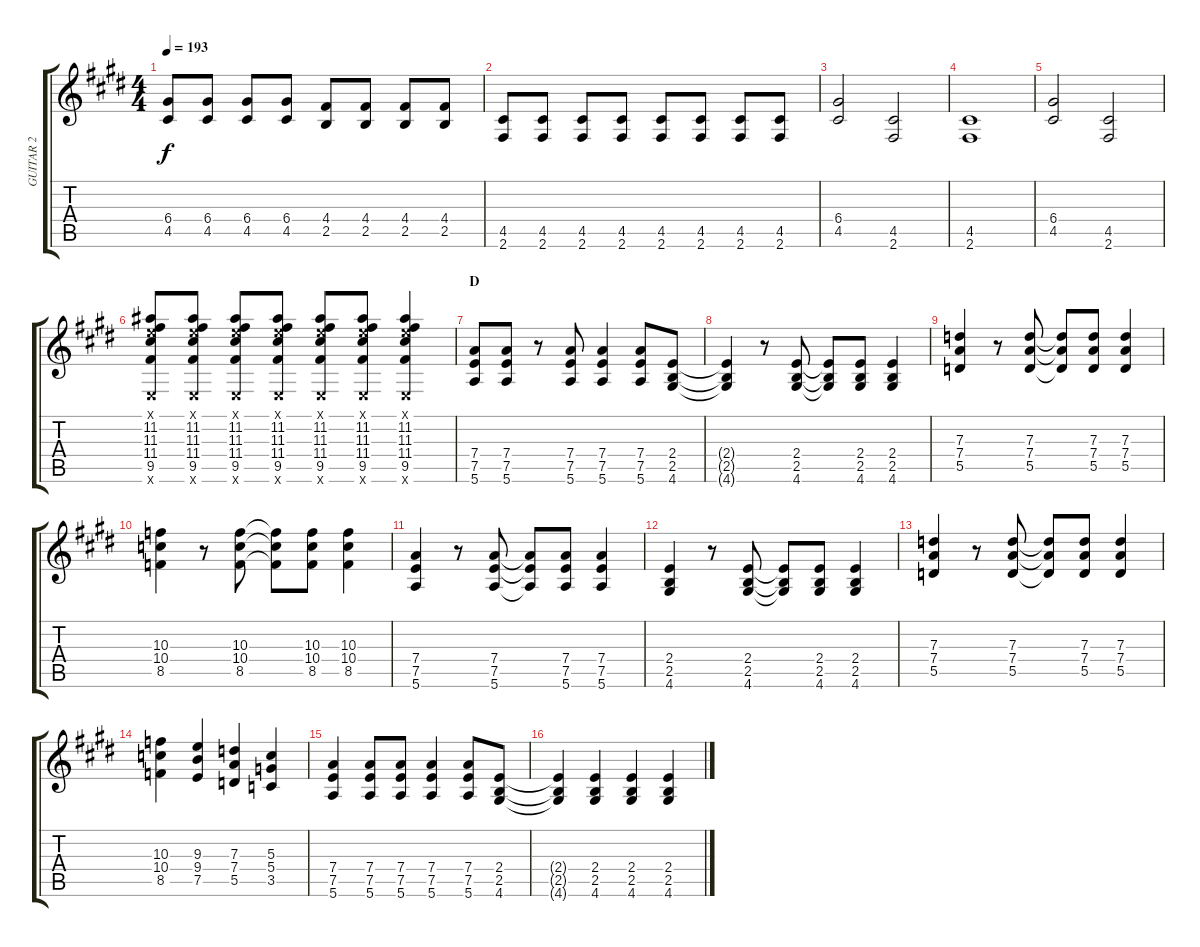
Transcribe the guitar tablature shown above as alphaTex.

\track ("GUITAR 2" "GUITAR 2") {instrument distortionguitar}
\staff {score tabs}
\tuning (E4 B3 G3 D3 A2 E2) {hide}
\ts (4 4)
\tempo 193
\clef g2
\ks c#minor
(6.4 4.5).8{dy f} (6.4 4.5).8 (6.4 4.5).8 (6.4 4.5).8 (4.4 2.5).8 (4.4 2.5).8 (4.4 2.5).8 (4.4 2.5).8 |
(4.5 2.6).8 (4.5 2.6).8 (4.5 2.6).8 (4.5 2.6).8 (4.5 2.6).8 (4.5 2.6).8 (4.5 2.6).8 (4.5 2.6).8 |
(6.4 4.5).2 (4.5 2.6).2 |
(4.5 2.6).1 |
(6.4 4.5).2 (4.5 2.6).2 |
(0.1{x} 11.2 11.3 11.4 9.5 0.6{x}).8 (0.1{x} 11.2 11.3 11.4 9.5 0.6{x}).8 (0.1{x} 11.2 11.3 11.4 9.5 0.6{x}).8 (0.1{x} 11.2 11.3 11.4 9.5 0.6{x}).8 (0.1{x} 11.2 11.3 11.4 9.5 0.6{x}).8 (0.1{x} 11.2 11.3 11.4 9.5 0.6{x}).8 (0.1{x} 11.2 11.3 11.4 9.5 0.6{x}).4 |
\section ("" "D")
(7.4 7.5 5.6).8 (7.4 7.5 5.6).8 r.8 (7.4 7.5 5.6).8 (7.4 7.5 5.6).4 (7.4 7.5 5.6).8 (2.4 2.5 4.6).8 |
(2.4{t} 2.5{t} 4.6{t}).4 r.8 (2.4 2.5 4.6).8 (2.4{t} 2.5{t} 4.6{t}).8 (2.4 2.5 4.6).8 (2.4 2.5 4.6).4 |
(7.3 7.4 5.5).4 r.8 (7.3 7.4 5.5).8 (7.3{t} 7.4{t} 5.5{t}).8 (7.3 7.4 5.5).8 (7.3 7.4 5.5).4 |
(10.3 10.4 8.5).4 r.8 (10.3 10.4 8.5).8 (10.3{t} 10.4{t} 8.5{t}).8 (10.3 10.4 8.5).8 (10.3 10.4 8.5).4 |
(7.4 7.5 5.6).4 r.8 (7.4 7.5 5.6).8 (7.4{t} 7.5{t} 5.6{t}).8 (7.4 7.5 5.6).8 (7.4 7.5 5.6).4 |
(2.4 2.5 4.6).4 r.8 (2.4 2.5 4.6).8 (2.4{t} 2.5{t} 4.6{t}).8 (2.4 2.5 4.6).8 (2.4 2.5 4.6).4 |
(7.3 7.4 5.5).4 r.8 (7.3 7.4 5.5).8 (7.3{t} 7.4{t} 5.5{t}).8 (7.3 7.4 5.5).8 (7.3 7.4 5.5).4 |
(10.3 10.4 8.5).4 (9.3 9.4 7.5).4 (7.3 7.4 5.5).4 (5.3 5.4 3.5).4 |
(7.4 7.5 5.6).4 (7.4 7.5 5.6).8 (7.4 7.5 5.6).8 (7.4 7.5 5.6).4 (7.4 7.5 5.6).8 (2.4 2.5 4.6).8 |
(2.4{t} 2.5{t} 4.6{t}).4 (2.4 2.5 4.6).4 (2.4 2.5 4.6).4 (2.4 2.5 4.6).4
